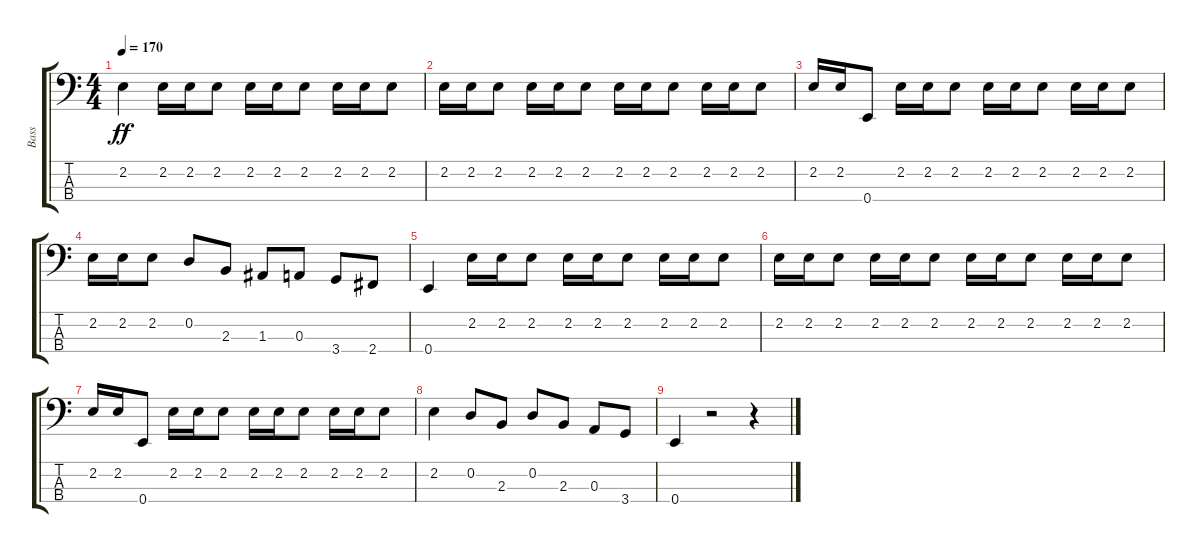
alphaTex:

\track ("Bass" "Bass") {instrument electricbassfinger}
\staff {score tabs}
\tuning (G2 D2 A1 E1) {hide}
\ts (4 4)
\tempo 170
\clef f4
\ks c
2.2.4{dy ff} 2.2.16 2.2.16 2.2.8 2.2.16 2.2.16 2.2.8 2.2.16 2.2.16 2.2.8 |
2.2.16 2.2.16 2.2.8 2.2.16 2.2.16 2.2.8 2.2.16 2.2.16 2.2.8 2.2.16 2.2.16 2.2.8 |
2.2.16 2.2.16 0.4.8 2.2.16 2.2.16 2.2.8 2.2.16 2.2.16 2.2.8 2.2.16 2.2.16 2.2.8 |
2.2.16 2.2.16 2.2.8 0.2.8 2.3.8 1.3.8 0.3.8 3.4.8 2.4.8 |
0.4.4 2.2.16 2.2.16 2.2.8 2.2.16 2.2.16 2.2.8 2.2.16 2.2.16 2.2.8 |
2.2.16 2.2.16 2.2.8 2.2.16 2.2.16 2.2.8 2.2.16 2.2.16 2.2.8 2.2.16 2.2.16 2.2.8 |
2.2.16 2.2.16 0.4.8 2.2.16 2.2.16 2.2.8 2.2.16 2.2.16 2.2.8 2.2.16 2.2.16 2.2.8 |
2.2.4 0.2.8 2.3.8 0.2.8 2.3.8 0.3.8 3.4.8 |
0.4.4 r.2 r.4
